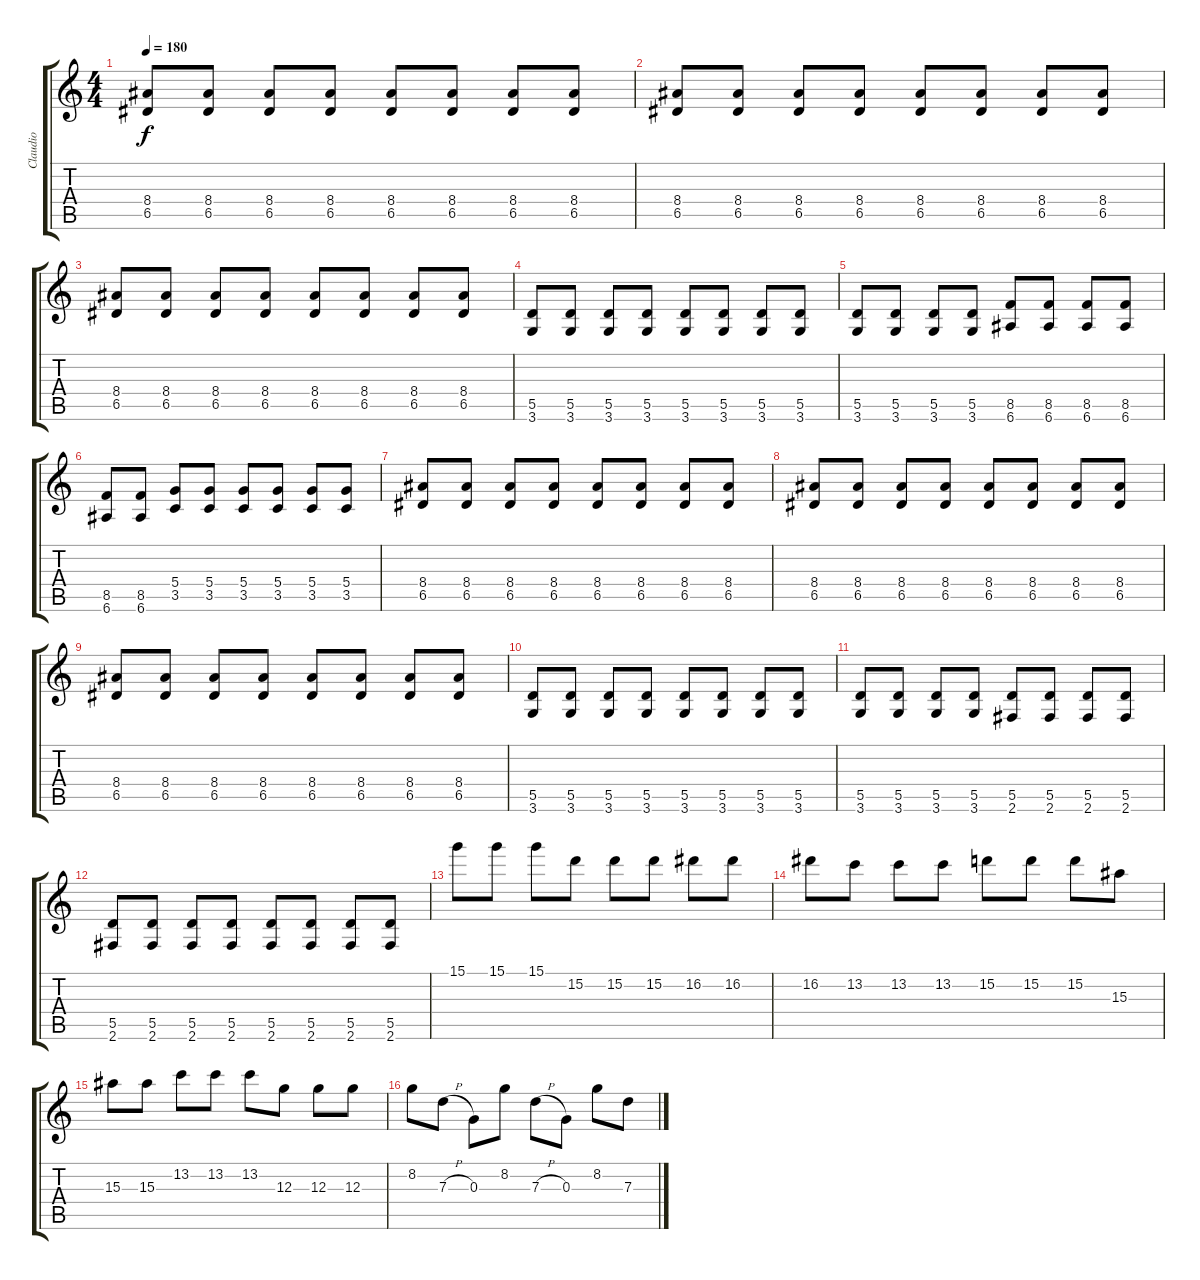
\track ("Claudio" "Claudio") {instrument distortionguitar}
\staff {score tabs}
\tuning (E4 B3 G3 D3 A2 E2) {hide}
\ts (4 4)
\tempo 180
\clef g2
\ks c
(8.4 6.5).8{dy f} (8.4 6.5).8 (8.4 6.5).8 (8.4 6.5).8 (8.4 6.5).8 (8.4 6.5).8 (8.4 6.5).8 (8.4 6.5).8 |
(8.4 6.5).8 (8.4 6.5).8 (8.4 6.5).8 (8.4 6.5).8 (8.4 6.5).8 (8.4 6.5).8 (8.4 6.5).8 (8.4 6.5).8 |
(8.4 6.5).8 (8.4 6.5).8 (8.4 6.5).8 (8.4 6.5).8 (8.4 6.5).8 (8.4 6.5).8 (8.4 6.5).8 (8.4 6.5).8 |
(5.5 3.6).8 (5.5 3.6).8 (5.5 3.6).8 (5.5 3.6).8 (5.5 3.6).8 (5.5 3.6).8 (5.5 3.6).8 (5.5 3.6).8 |
(5.5 3.6).8 (5.5 3.6).8 (5.5 3.6).8 (5.5 3.6).8 (8.5 6.6).8 (8.5 6.6).8 (8.5 6.6).8 (8.5 6.6).8 |
(8.5 6.6).8 (8.5 6.6).8 (5.4 3.5).8 (5.4 3.5).8 (5.4 3.5).8 (5.4 3.5).8 (5.4 3.5).8 (5.4 3.5).8 |
(8.4 6.5).8 (8.4 6.5).8 (8.4 6.5).8 (8.4 6.5).8 (8.4 6.5).8 (8.4 6.5).8 (8.4 6.5).8 (8.4 6.5).8 |
(8.4 6.5).8 (8.4 6.5).8 (8.4 6.5).8 (8.4 6.5).8 (8.4 6.5).8 (8.4 6.5).8 (8.4 6.5).8 (8.4 6.5).8 |
(8.4 6.5).8 (8.4 6.5).8 (8.4 6.5).8 (8.4 6.5).8 (8.4 6.5).8 (8.4 6.5).8 (8.4 6.5).8 (8.4 6.5).8 |
(5.5 3.6).8 (5.5 3.6).8 (5.5 3.6).8 (5.5 3.6).8 (5.5 3.6).8 (5.5 3.6).8 (5.5 3.6).8 (5.5 3.6).8 |
(5.5 3.6).8 (5.5 3.6).8 (5.5 3.6).8 (5.5 3.6).8 (5.5 2.6).8 (5.5 2.6).8 (5.5 2.6).8 (5.5 2.6).8 |
(5.5 2.6).8 (5.5 2.6).8 (5.5 2.6).8 (5.5 2.6).8 (5.5 2.6).8 (5.5 2.6).8 (5.5 2.6).8 (5.5 2.6).8 |
15.1.8 15.1.8 15.1.8 15.2.8 15.2.8 15.2.8 16.2.8 16.2.8 |
16.2.8 13.2.8 13.2.8 13.2.8 15.2.8 15.2.8 15.2.8 15.3.8 |
15.3.8 15.3.8 13.2.8 13.2.8 13.2.8 12.3.8 12.3.8 12.3.8 |
8.2.8 7.3{h}.8 0.3.8 8.2.8 7.3{h}.8 0.3.8 8.2.8 7.3{h}.8
